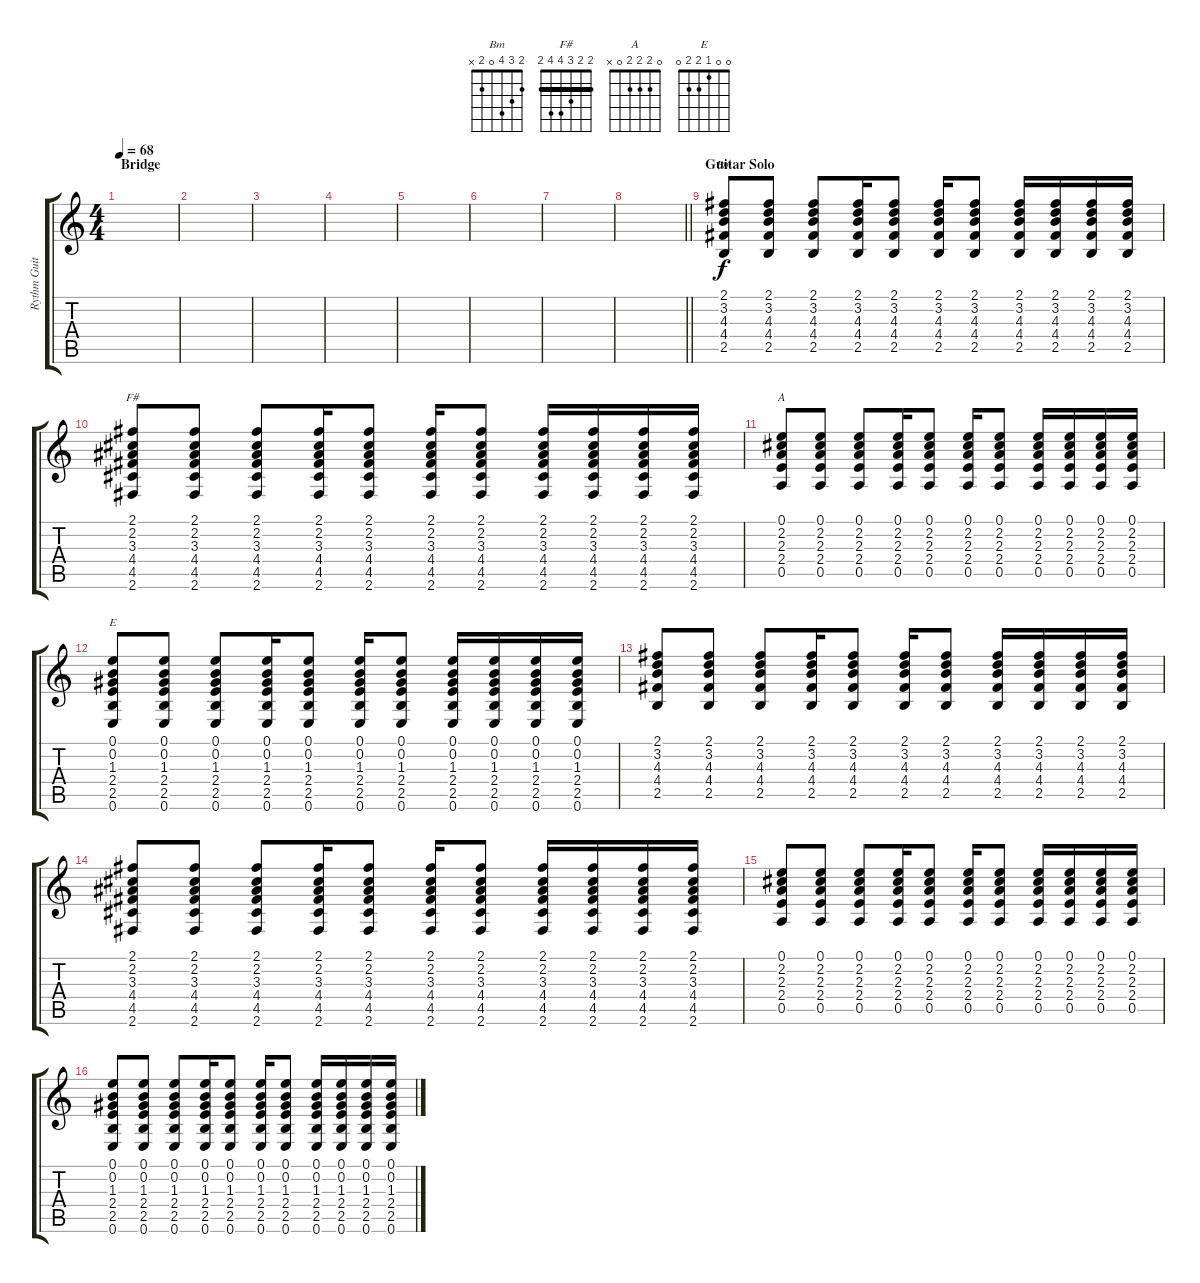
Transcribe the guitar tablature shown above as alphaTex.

\track ("Rythm Guitar" "Rythm Guit") {instrument acousticguitarsteel}
\staff {score tabs}
\tuning (E4 B3 G3 D3 A2 E2) {hide}
\chord ("Bm" 2 3 4 0 2 x)
\chord ("F#" 2 2 3 4 4 2) {barre 2}
\chord ("A" 0 2 2 2 0 x)
\chord ("E" 0 0 1 2 2 0)
\ts (4 4)
\section ("" "Bridge")
\tempo 68
\clef g2
\ks c
|
|
|
|
|
|
|
\barLineRight lightlight
|
\section ("" "Guitar Solo")
(2.1 3.2 4.3 4.4 2.5).8{ch "Bm"} (2.1 3.2 4.3 4.4 2.5).8 (2.1 3.2 4.3 4.4 2.5).8 (2.1 3.2 4.3 4.4 2.5).16 (2.1 3.2 4.3 4.4 2.5).8 (2.1 3.2 4.3 4.4 2.5).16 (2.1 3.2 4.3 4.4 2.5).8 (2.1 3.2 4.3 4.4 2.5).16 (2.1 3.2 4.3 4.4 2.5).16 (2.1 3.2 4.3 4.4 2.5).16 (2.1 3.2 4.3 4.4 2.5).16 |
(2.1 2.2 3.3 4.4 4.5 2.6).8{ch "F#"} (2.1 2.2 3.3 4.4 4.5 2.6).8 (2.1 2.2 3.3 4.4 4.5 2.6).8 (2.1 2.2 3.3 4.4 4.5 2.6).16 (2.1 2.2 3.3 4.4 4.5 2.6).8 (2.1 2.2 3.3 4.4 4.5 2.6).16 (2.1 2.2 3.3 4.4 4.5 2.6).8 (2.1 2.2 3.3 4.4 4.5 2.6).16 (2.1 2.2 3.3 4.4 4.5 2.6).16 (2.1 2.2 3.3 4.4 4.5 2.6).16 (2.1 2.2 3.3 4.4 4.5 2.6).16 |
(0.1 2.2 2.3 2.4 0.5).8{ch "A"} (0.1 2.2 2.3 2.4 0.5).8 (0.1 2.2 2.3 2.4 0.5).8 (0.1 2.2 2.3 2.4 0.5).16 (0.1 2.2 2.3 2.4 0.5).8 (0.1 2.2 2.3 2.4 0.5).16 (0.1 2.2 2.3 2.4 0.5).8 (0.1 2.2 2.3 2.4 0.5).16 (0.1 2.2 2.3 2.4 0.5).16 (0.1 2.2 2.3 2.4 0.5).16 (0.1 2.2 2.3 2.4 0.5).16 |
(0.1 0.2 1.3 2.4 2.5 0.6).8{ch "E"} (0.1 0.2 1.3 2.4 2.5 0.6).8 (0.1 0.2 1.3 2.4 2.5 0.6).8 (0.1 0.2 1.3 2.4 2.5 0.6).16 (0.1 0.2 1.3 2.4 2.5 0.6).8 (0.1 0.2 1.3 2.4 2.5 0.6).16 (0.1 0.2 1.3 2.4 2.5 0.6).8 (0.1 0.2 1.3 2.4 2.5 0.6).16 (0.1 0.2 1.3 2.4 2.5 0.6).16 (0.1 0.2 1.3 2.4 2.5 0.6).16 (0.1 0.2 1.3 2.4 2.5 0.6).16 |
(2.1 3.2 4.3 4.4 2.5).8 (2.1 3.2 4.3 4.4 2.5).8 (2.1 3.2 4.3 4.4 2.5).8 (2.1 3.2 4.3 4.4 2.5).16 (2.1 3.2 4.3 4.4 2.5).8 (2.1 3.2 4.3 4.4 2.5).16 (2.1 3.2 4.3 4.4 2.5).8 (2.1 3.2 4.3 4.4 2.5).16 (2.1 3.2 4.3 4.4 2.5).16 (2.1 3.2 4.3 4.4 2.5).16 (2.1 3.2 4.3 4.4 2.5).16 |
(2.1 2.2 3.3 4.4 4.5 2.6).8 (2.1 2.2 3.3 4.4 4.5 2.6).8 (2.1 2.2 3.3 4.4 4.5 2.6).8 (2.1 2.2 3.3 4.4 4.5 2.6).16 (2.1 2.2 3.3 4.4 4.5 2.6).8 (2.1 2.2 3.3 4.4 4.5 2.6).16 (2.1 2.2 3.3 4.4 4.5 2.6).8 (2.1 2.2 3.3 4.4 4.5 2.6).16 (2.1 2.2 3.3 4.4 4.5 2.6).16 (2.1 2.2 3.3 4.4 4.5 2.6).16 (2.1 2.2 3.3 4.4 4.5 2.6).16 |
(0.1 2.2 2.3 2.4 0.5).8 (0.1 2.2 2.3 2.4 0.5).8 (0.1 2.2 2.3 2.4 0.5).8 (0.1 2.2 2.3 2.4 0.5).16 (0.1 2.2 2.3 2.4 0.5).8 (0.1 2.2 2.3 2.4 0.5).16 (0.1 2.2 2.3 2.4 0.5).8 (0.1 2.2 2.3 2.4 0.5).16 (0.1 2.2 2.3 2.4 0.5).16 (0.1 2.2 2.3 2.4 0.5).16 (0.1 2.2 2.3 2.4 0.5).16 |
(0.1 0.2 1.3 2.4 2.5 0.6).8 (0.1 0.2 1.3 2.4 2.5 0.6).8 (0.1 0.2 1.3 2.4 2.5 0.6).8 (0.1 0.2 1.3 2.4 2.5 0.6).16 (0.1 0.2 1.3 2.4 2.5 0.6).8 (0.1 0.2 1.3 2.4 2.5 0.6).16 (0.1 0.2 1.3 2.4 2.5 0.6).8 (0.1 0.2 1.3 2.4 2.5 0.6).16 (0.1 0.2 1.3 2.4 2.5 0.6).16 (0.1 0.2 1.3 2.4 2.5 0.6).16 (0.1 0.2 1.3 2.4 2.5 0.6).16
